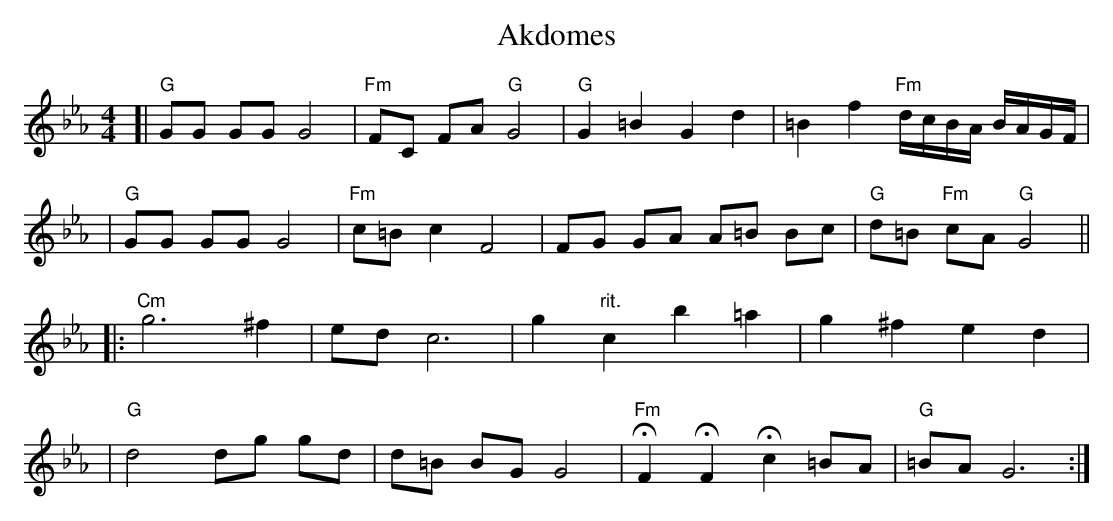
X:1
T: Akdomes
M: 4/4
L: 1/8
K: Gphr
[| "G"GG GG G4 | "Fm"FC FA "G"G4 | "G"G2 =B2 G2 d2 | =B2 f2 "Fm"d/c/B/A/ B/A/G/F/ |
|  "G"GG GG G4 | "Fm"c=B c2 F4 | FG GA A=B Bc | "G"d=B "Fm"cA "G"G4 ||
|: "Cm"g6 ^f2 | ed c6 | g2 "rit."c2 b2 =a2 | g2 ^f2 e2 d2 |
| "G"d4 dg gd  | d=B BG G4 | "Fm"HF2 HF2 Hc2 =BA | "G"=BA G6 :|
